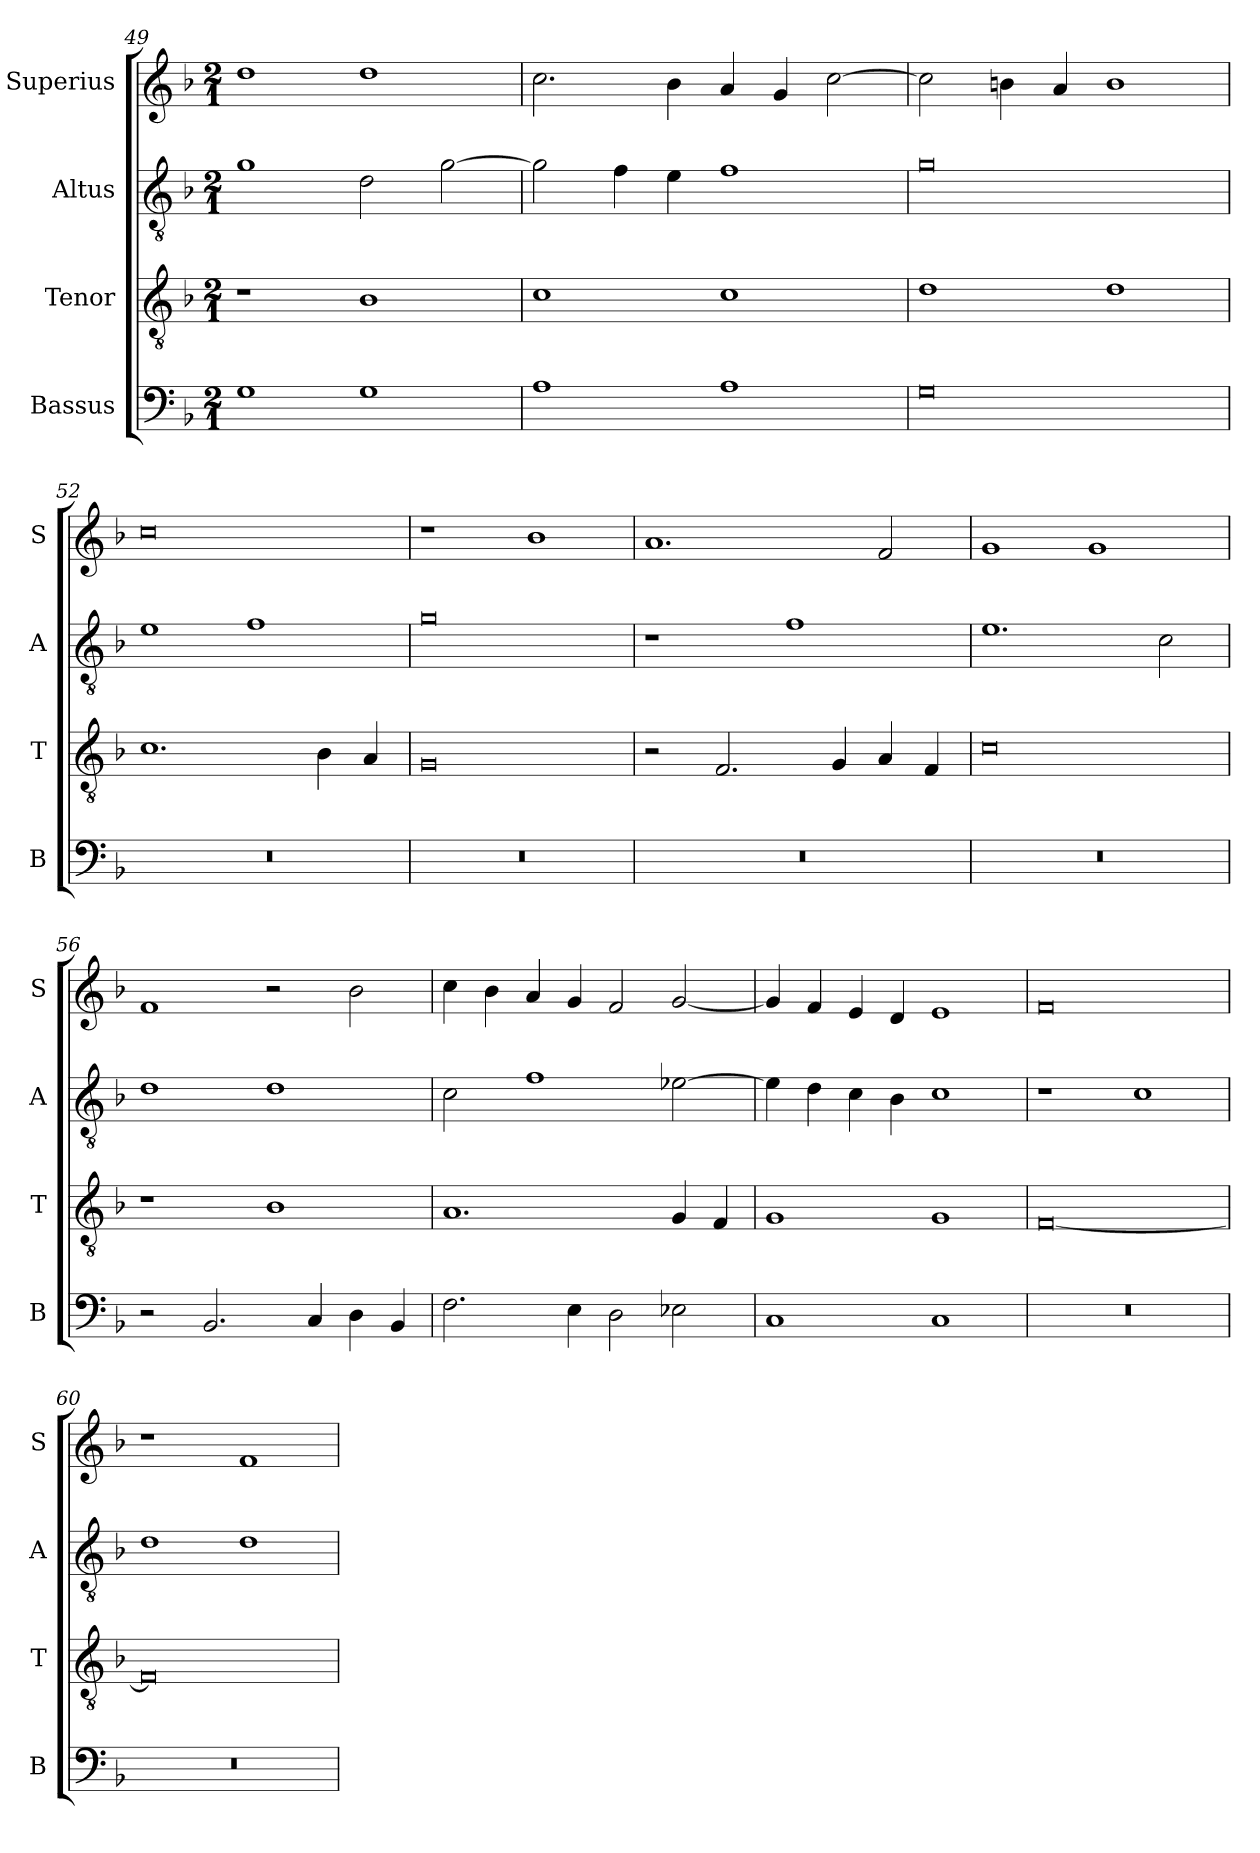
**kern	**kern	**kern	**kern
*part4	*part3	*part2	*part1
*staff4	*staff3	*staff2	*staff1
*I"Bassus	*I"Tenor	*I"Altus	*I"Superius
*I'B	*I'T	*I'A	*I'S
*clefF4	*clefGv2	*clefGv2	*clefG2
*k[b-]	*k[b-]	*k[b-]	*k[b-]
*M2/1	*M2/1	*M2/1	*M2/1
=49	=49	=49	=49
1G	1r	1g	1dd
1G	1B-	2d	1dd
.	.	[2g	.
!!LO:LB:g=z
=50	=50	=50	=50
1A	1c	2g]	2.cc
.	.	4f	.
.	.	4e	4b-
1A	1c	1f	4a
.	.	.	4g
.	.	.	[2cc
=51	=51	=51	=51
0G	1d	0g	2cc]
.	.	.	4bn
.	.	.	4a
.	1d	.	1b
=52	=52	=52	=52
0r	1.c	1e	0cc
.	.	1f	.
.	4B-	.	.
.	4A	.	.
=53	=53	=53	=53
0r	0G	0g	1r
.	.	.	1b-
=54	=54	=54	=54
0r	2r	1r	1.a
.	2.F	.	.
.	.	1f	.
.	4G	.	.
.	4A	.	2f
.	4F	.	.
!!LO:PB:g=z
=55	=55	=55	=55
0r	0c	1.e	1g
.	.	.	1g
.	.	2c	.
=56	=56	=56	=56
2r	1r	1d	1f
2.BB-	.	.	.
.	1B-	1d	2r
4C	.	.	.
4D	.	.	2b-
4BB-	.	.	.
=57	=57	=57	=57
2.F	1.A	2c	4cc
.	.	.	4b-
.	.	1f	4a
4E	.	.	4g
2D	.	.	2f
2E-X	4G	[2e-X	[2g
.	4F	.	.
=58	=58	=58	=58
1C	1G	4e-]	4g]
.	.	4d	4f
.	.	4c	4e
.	.	4B-	4d
1C	1G	1c	1e
=59	=59	=59	=59
0r	[0F	1r	0f
.	.	1c	.
!!LO:LB:g=z
=60	=60	=60	=60
0r	0F]	1d	1r
.	.	1d	1f
=	=	=	=
*-	*-	*-	*-
